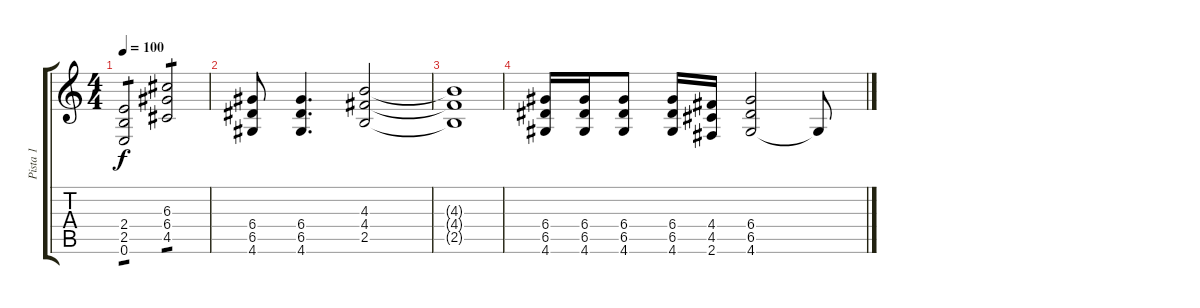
\track ("Pista 1" "Pista 1") {instrument overdrivenguitar}
\staff {score tabs}
\tuning (E4 B3 G3 D3 A2 E2) {hide}
\ts (4 4)
\tempo 100
\clef g2
\ks c
(2.4 2.5 0.6).2{tp 1 dy f} (6.3 6.4 4.5).2{tp 1} |
(6.4 6.5 4.6).8 (6.4 6.5 4.6).4{d} (4.3 4.4 2.5).2 |
(4.3{t} 4.4{t} 2.5{t}).1 |
(6.4 6.5 4.6).16 (6.4 6.5 4.6).16 (6.4 6.5 4.6).8 (6.4 6.5 4.6).16 (4.4 4.5 2.6).16 (6.4 6.5 4.6).2 4.6{t}.8
